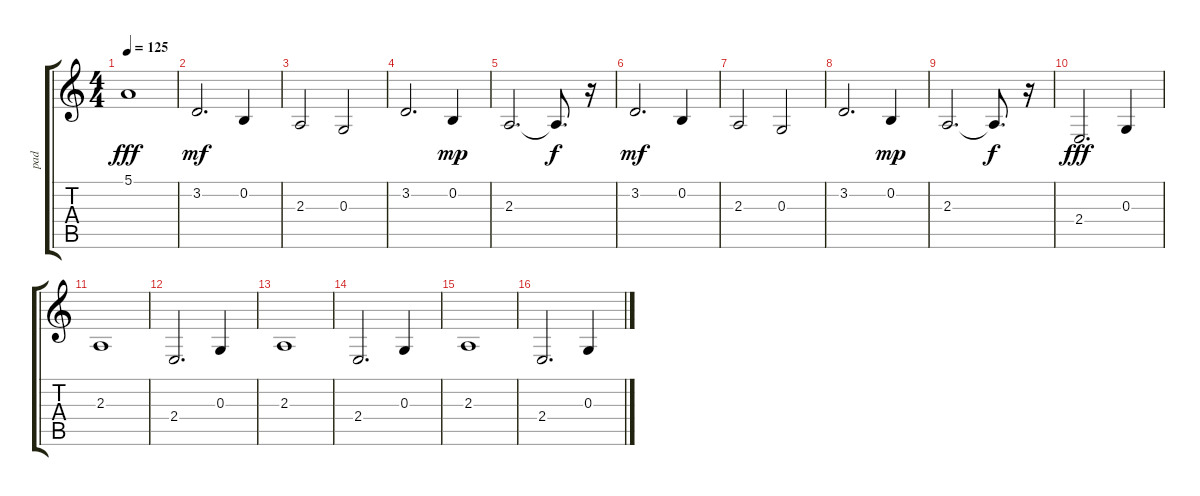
\track ("pad" "pad") {instrument pad2warm}
\staff {score tabs}
\tuning (E4 B3 G3 D3 A2 E2) {hide}
\ts (4 4)
\tempo 125
\clef g2
\ks c
5.1.1{dy fff} |
3.2.2{d dy mf} 0.2.4 |
2.3.2 0.3.2 |
3.2.2{d} 0.2.4{dy mp} |
2.3.2{d} 2.3{t}.8{d dy f} r.16 |
3.2.2{d dy mf} 0.2.4 |
2.3.2 0.3.2 |
3.2.2{d} 0.2.4{dy mp} |
2.3.2{d} 2.3{t}.8{d dy f} r.16 |
2.4.2{d dy fff} 0.3.4 |
2.3.1 |
2.4.2{d} 0.3.4 |
2.3.1 |
2.4.2{d} 0.3.4 |
2.3.1 |
2.4.2{d} 0.3.4
